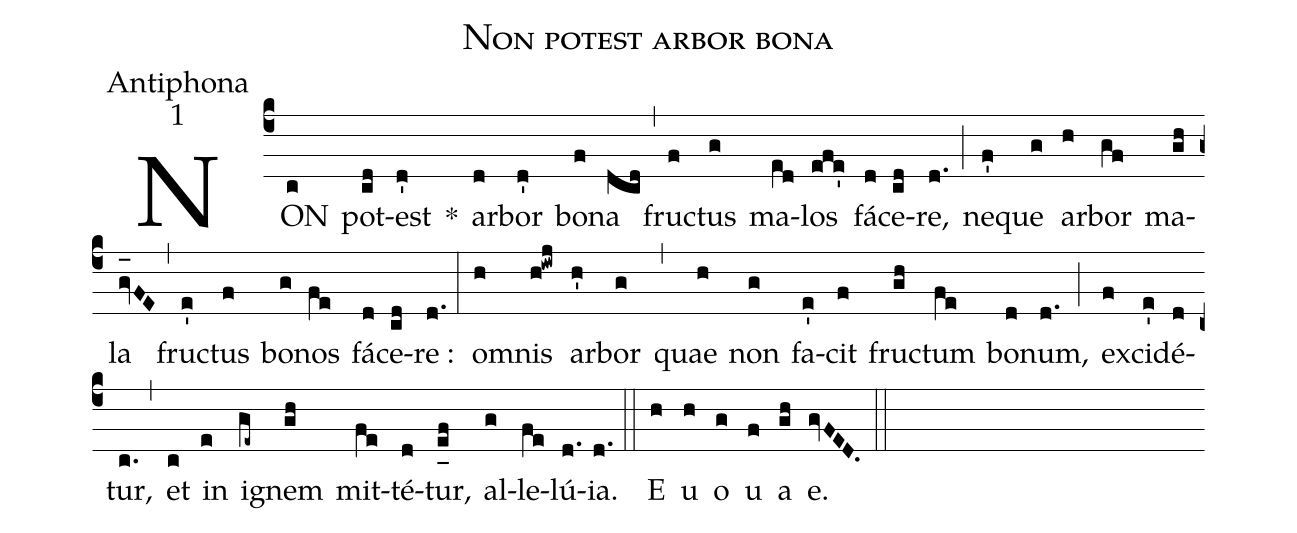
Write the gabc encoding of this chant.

name:Non potest arbor bona;
office-part:Antiphona;
mode:1;
%%
(c4) NON(c) pot(cd)est(d') *() ar(d)bor(d') bo(f)na(dcd) (,) fru(f)ctus(g) ma(e[ll:1]d)los(efe') fá(d)ce(cd)re,(d.) (;) ne(f')que(g) ar(h)bor(gf) ma(gh)la(gv_[oh:h]FE) (,) fru(e')ctus(f) bo(g)nos(fe) fá(d)ce(cd)re :(d.) (:) o(h)mnis(h!iwj) ar(h')bor(g) (,) quae(h) non(g) fa(e')cit(f) fru(gh)ctum(fe) bo(d)num,(d.) (;) ex(f)ci(e')dé(d)tur,(c.) (,) et(c) in(e) i(ge~)gnem(gh) mit(fe)té(d)tur,(e_[uh:l]f) al(g)le(fe)lú(d.){ia}.(d.) (::) <eu>E(h) u(h) o(g) u(f) a(gh) e.</eu>(gvFED.) (::)
